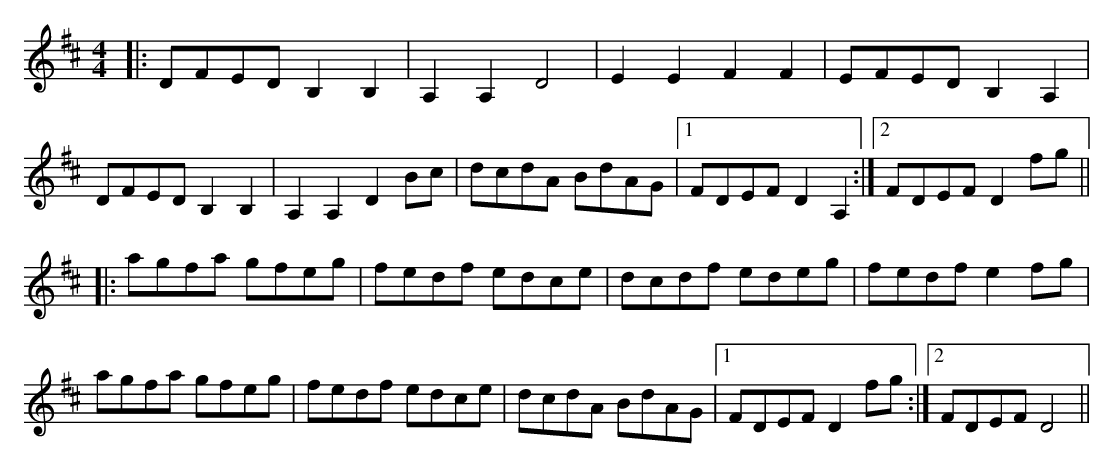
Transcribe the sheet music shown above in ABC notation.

X:1
M:4/4
K:D
|:DFED B,2 B,2|A,2A,2 D4|E2E2 F2F2|EFED B,2 A,2|
DFED B,2 B,2|A,2A,2 D2 Bc|dcdA BdAG|1 FDEF D2 A,2:|2 FDEF D2 fg||
|:agfa gfeg|fedf edce|dcdf edeg|fedf e2fg|
agfa gfeg|fedf edce|dcdA BdAG|1 1FDEF D2 fg:|2 FDEF D4||
